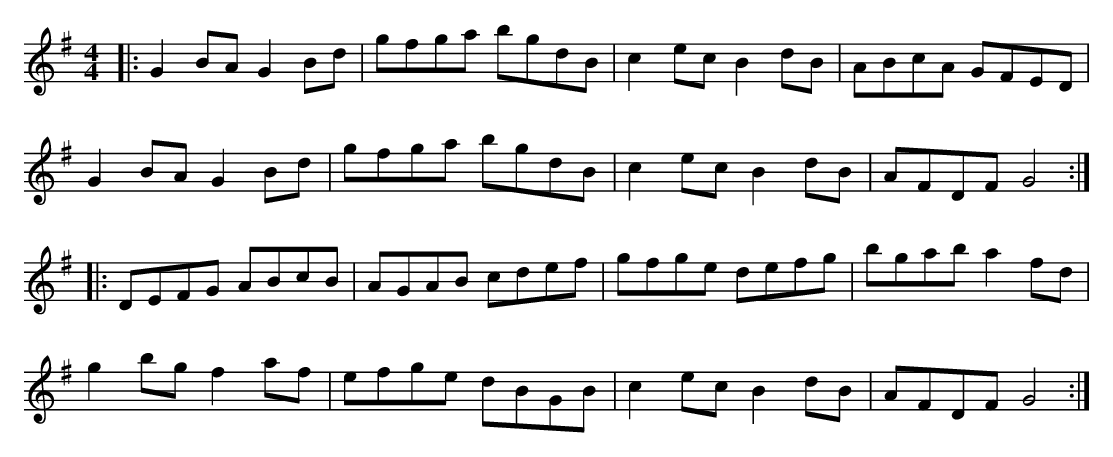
X:1
M:4/4
K:G
|:G2BA G2Bd|gfga bgdB|c2ec B2dB|ABcA GFED|
G2BA G2Bd|gfga bgdB|c2ec B2dB|AFDF G4:|
|:DEFG ABcB|AGAB cdef|gfge defg|bgab a2 fd|
g2bg f2af|efge dBGB|c2ec B2dB|AFDF G4:|
